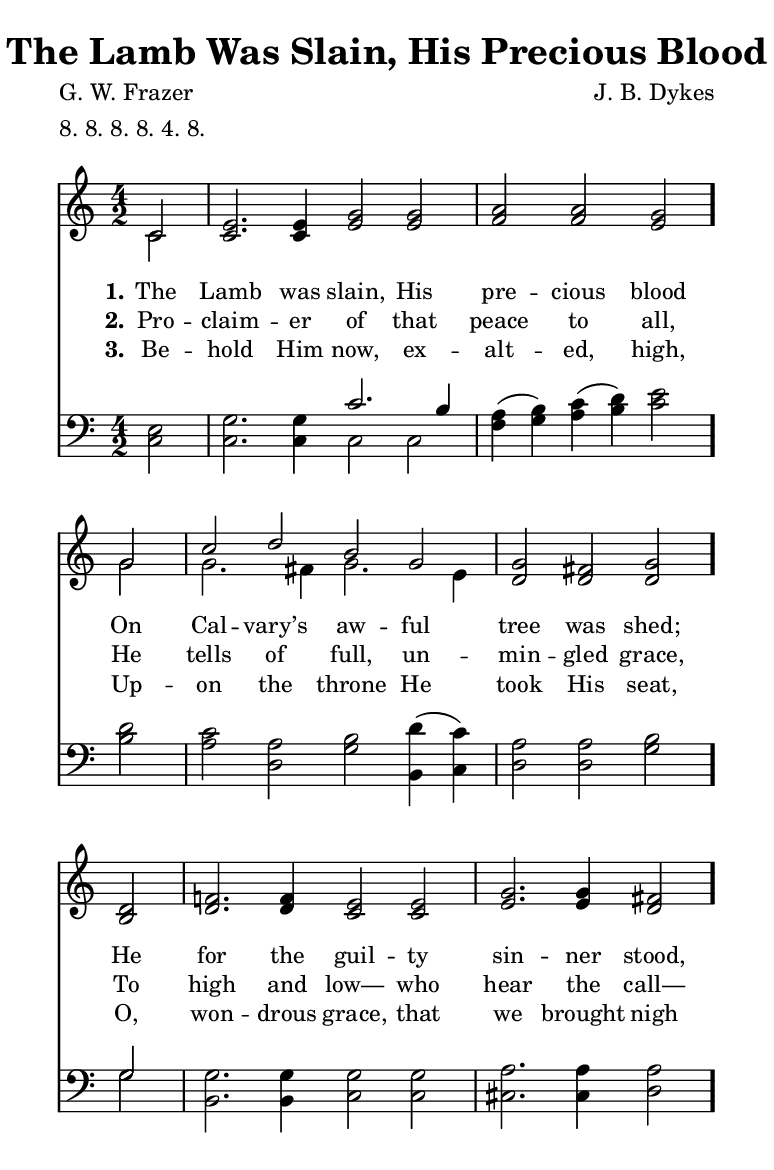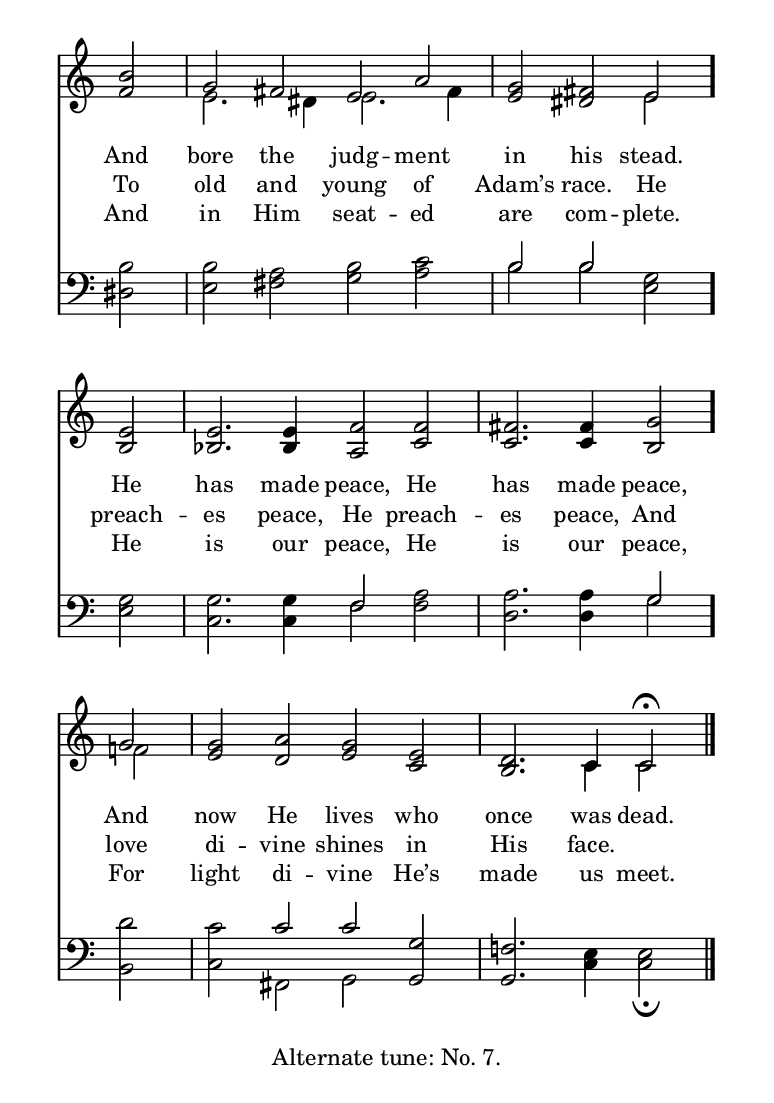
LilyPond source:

\include "common/global.ily"
\paper {
  \include "common/paper.ily"
  system-count = #(cond (is-eogsized 4) (#t #f))
}

\header{
  hymnnumber = "123"
  title = "The Lamb Was Slain, His Precious Blood"
  tunename = "Melita"
  meter = "8. 8. 8. 8. 4. 8."
  poet = "G. W. Frazer"
  composer = "J. B. Dykes"
  %copyright = ""
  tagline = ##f
}

% for fermata in MIDI
ta = { \tempo 2=80 }
tb = { \tempo 2=40 }

global = {
  \include "common/overrides.ily"
  \override Staff.TimeSignature.style = #'numbered
  \time 4/2
  \override Score.MetronomeMark.transparent = ##t % hide all fermata changes too
  \ta
  \key c \major
  \partial 2
  \autoBeamOff
}

notesSoprano = {
\global
\relative c' {

c2 | e2. e4 g2 g | a a g
g | c d b g | g fis g
d | f!2. f4 e2 e | g2. g4 fis2
b | g fis e a | g fis e
e | e2. e4 f2 f2 | fis2. fis4 g2
g | g a g e | d2. c4 \tb c2 \fermata \ta

  \bar "|."

}
}

notesAlto = {
\global
\relative e' {

c2 c2. c4 e2 e | f f e
g2 | g2. fis4 g2. e4 | d2 d d % original has impossible timing for second dotted half (not dotted in original)
b2 | d2. d4 c2 c | e2. e4 d2
fis2 | e2. dis4 e2. fis4 | e2 dis e
b2 | bes2. bes4 a2 c | c2. c4 b2
f'!2 | e d e c | b2. c4 c2

}
}

notesTenor = {
\global
\relative a {

e2 | g2. g4 c2. b4 | a4( b) c( d) e2
d2 | c a b d4( c) | a2 a b
g2 | g2. g4 g2 g | a2. a4 a2
b2 | b a b c | b b g
g2 | g2. g4 f2 a | a2. a4 g2
d'2 | c c c g | f!2. e4 e2

}
}

notesBass = {
\global
\relative f {

c2 | c2. c4 c2 c | f4( g) a( b) c2
b2 | a d, g b,4( c) | d2 d g
g2 | b,2. b4 c2 c | cis2. cis4 d2
dis2 | e fis g a | b b e,
e2 | c2. c4 f2 f | d2. d4 g2
b,2 | c fis, g g | g2. c4 \tb c2_\fermata \ta


}
}

wordsA = \lyricmode {
\set stanza = "1."

The Lamb was slain, His pre -- cious blood \bar "."
On Cal -- vary’s aw -- ful tree was shed; \bar "."
He for the guil -- ty sin -- ner stood, \bar "."
And bore the judg -- ment in his stead. \bar "."
He has made peace, He has made peace, \bar "."
And now He lives who once was dead. \bar "."

}

wordsB = \lyricmode {
\set stanza = "2."

Pro -- claim -- er of that peace to all,
He tells of full, un -- min -- gled grace,
To high and low— who hear the call—
To old and young of Adam’s race.
He preach -- es peace, He preach -- es peace,
And love di -- vine shines in His face.

}

wordsC = \lyricmode {
\set stanza = "3."

Be -- hold Him now, ex -- alt -- ed, high,
Up -- on the throne He took His seat,
O, won -- drous grace, that we brought nigh
And in Him seat -- ed are com -- plete.
He is our peace, He is our peace,
For light di -- vine He’s made us meet.

}

\score {
  \context ChoirStaff <<
    \context Staff = upper <<
      \set Staff.autoBeaming = ##f
      \set ChoirStaff.systemStartDelimiter = #'SystemStartBar
      \set ChoirStaff.printPartCombineTexts = ##f
      \partcombine #'(2 . 9) \notesSoprano \notesAlto
      \context NullVoice = sopranos { \voiceOne << \notesSoprano >> }
      \context NullVoice = altos { \voiceTwo << \notesAlto >> }
      \context Lyrics = one   \lyricsto sopranos \wordsA
      \context Lyrics = two   \lyricsto sopranos \wordsB
      \context Lyrics = three \lyricsto sopranos \wordsC
    >>
    \context Staff = men <<
      \set Staff.autoBeaming = ##f
      \clef bass
      \set ChoirStaff.printPartCombineTexts = ##f
      \partcombine #'(2 . 9) \notesTenor \notesBass
      \context NullVoice = tenors { \voiceOne << \notesTenor >> }
      \context NullVoice = basses { \voiceTwo << \notesBass >> }
    >>
  >>
  \layout {
    \include "common/layout.ily"
  }
  \midi{
    \include "common/midi.ily"
  }
}

\noPageBreak

\markup { \fill-line { \line { Alternate tune: No. 7. } } }

\version "2.19.49"  % necessary for upgrading to future LilyPond versions.

% vi:set et ts=2 sw=2 ai nocindent syntax=lilypond:
